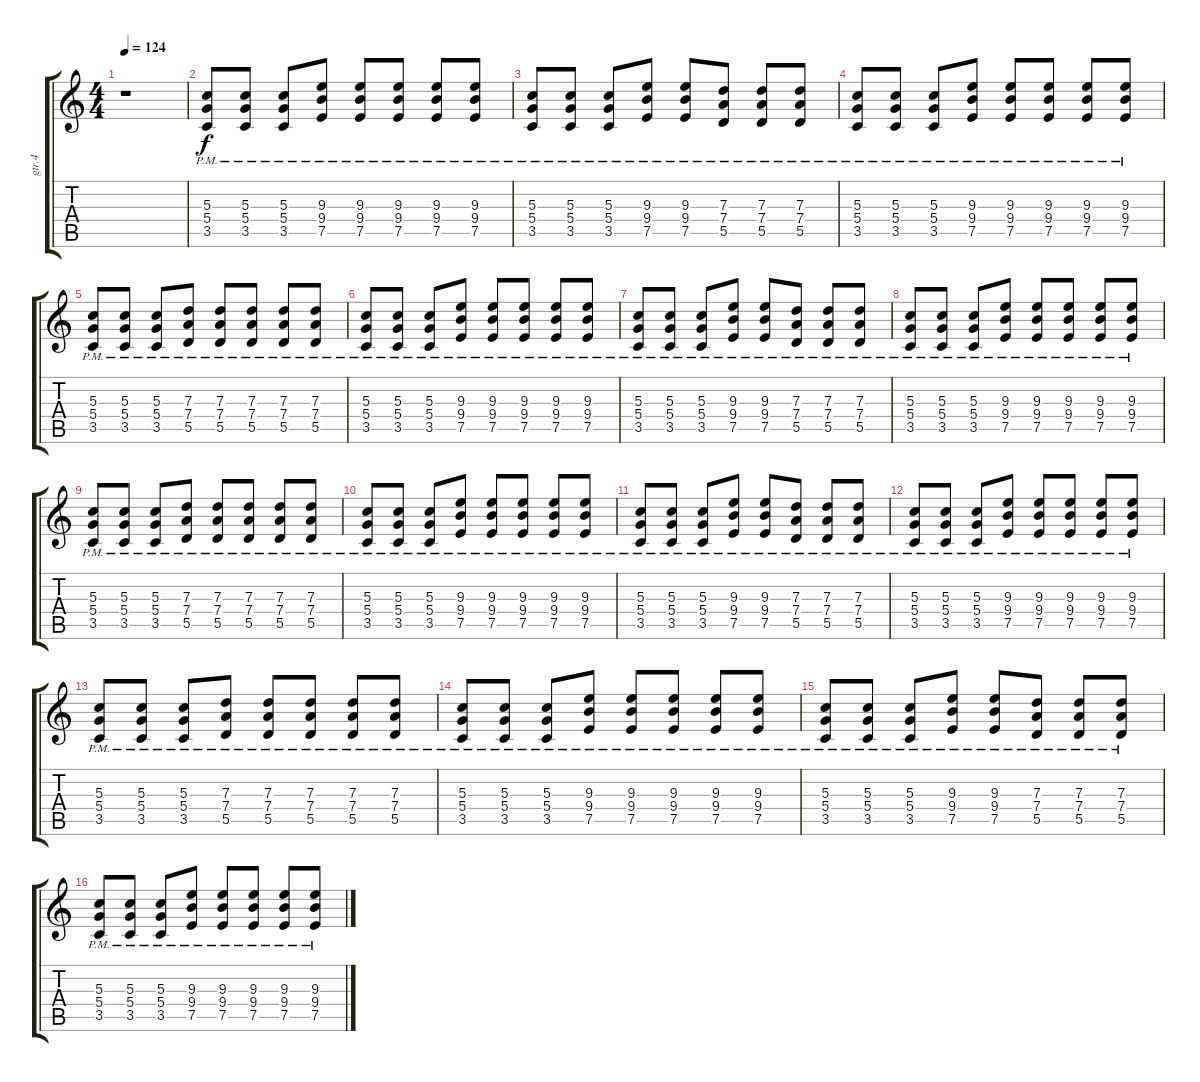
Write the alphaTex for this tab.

\track ("gtr.4" "gtr.4") {instrument distortionguitar}
\staff {score tabs}
\tuning (E4 B3 G3 D3 A2 E2) {hide}
\ts (4 4)
\tempo 124
\clef g2
\ks c
r.1{dy f} |
(5.3{pm} 5.4 3.5).8 (5.3{pm} 5.4 3.5).8 (5.3{pm} 5.4 3.5).8 (9.3{pm} 9.4 7.5).8 (9.3{pm} 9.4 7.5).8 (9.3{pm} 9.4 7.5).8 (9.3{pm} 9.4 7.5).8 (9.3{pm} 9.4 7.5).8 |
(5.3{pm} 5.4 3.5).8 (5.3{pm} 5.4 3.5).8 (5.3{pm} 5.4 3.5).8 (9.3{pm} 9.4 7.5).8 (9.3{pm} 9.4 7.5).8 (7.3{pm} 7.4 5.5).8 (7.3{pm} 7.4 5.5).8 (7.3{pm} 7.4 5.5).8 |
(5.3{pm} 5.4 3.5).8 (5.3{pm} 5.4 3.5).8 (5.3{pm} 5.4 3.5).8 (9.3{pm} 9.4 7.5).8 (9.3{pm} 9.4 7.5).8 (9.3{pm} 9.4 7.5).8 (9.3{pm} 9.4 7.5).8 (9.3{pm} 9.4 7.5).8 |
(5.3{pm} 5.4 3.5).8 (5.3{pm} 5.4 3.5).8 (5.3{pm} 5.4 3.5).8 (7.3{pm} 7.4 5.5).8 (7.3{pm} 7.4 5.5).8 (7.3{pm} 7.4 5.5).8 (7.3{pm} 7.4 5.5).8 (7.3{pm} 7.4 5.5).8 |
(5.3{pm} 5.4 3.5).8 (5.3{pm} 5.4 3.5).8 (5.3{pm} 5.4 3.5).8 (9.3{pm} 9.4 7.5).8 (9.3{pm} 9.4 7.5).8 (9.3{pm} 9.4 7.5).8 (9.3{pm} 9.4 7.5).8 (9.3{pm} 9.4 7.5).8 |
(5.3{pm} 5.4 3.5).8 (5.3{pm} 5.4 3.5).8 (5.3{pm} 5.4 3.5).8 (9.3{pm} 9.4 7.5).8 (9.3{pm} 9.4 7.5).8 (7.3{pm} 7.4 5.5).8 (7.3{pm} 7.4 5.5).8 (7.3{pm} 7.4 5.5).8 |
(5.3{pm} 5.4 3.5).8 (5.3{pm} 5.4 3.5).8 (5.3{pm} 5.4 3.5).8 (9.3{pm} 9.4 7.5).8 (9.3{pm} 9.4 7.5).8 (9.3{pm} 9.4 7.5).8 (9.3{pm} 9.4 7.5).8 (9.3{pm} 9.4 7.5).8 |
(5.3{pm} 5.4 3.5).8 (5.3{pm} 5.4 3.5).8 (5.3{pm} 5.4 3.5).8 (7.3{pm} 7.4 5.5).8 (7.3{pm} 7.4 5.5).8 (7.3{pm} 7.4 5.5).8 (7.3{pm} 7.4 5.5).8 (7.3{pm} 7.4 5.5).8 |
(5.3{pm} 5.4 3.5).8 (5.3{pm} 5.4 3.5).8 (5.3{pm} 5.4 3.5).8 (9.3{pm} 9.4 7.5).8 (9.3{pm} 9.4 7.5).8 (9.3{pm} 9.4 7.5).8 (9.3{pm} 9.4 7.5).8 (9.3{pm} 9.4 7.5).8 |
(5.3{pm} 5.4 3.5).8 (5.3{pm} 5.4 3.5).8 (5.3{pm} 5.4 3.5).8 (9.3{pm} 9.4 7.5).8 (9.3{pm} 9.4 7.5).8 (7.3{pm} 7.4 5.5).8 (7.3{pm} 7.4 5.5).8 (7.3{pm} 7.4 5.5).8 |
(5.3{pm} 5.4 3.5).8 (5.3{pm} 5.4 3.5).8 (5.3{pm} 5.4 3.5).8 (9.3{pm} 9.4 7.5).8 (9.3{pm} 9.4 7.5).8 (9.3{pm} 9.4 7.5).8 (9.3{pm} 9.4 7.5).8 (9.3{pm} 9.4 7.5).8 |
(5.3{pm} 5.4 3.5).8 (5.3{pm} 5.4 3.5).8 (5.3{pm} 5.4 3.5).8 (7.3{pm} 7.4 5.5).8 (7.3{pm} 7.4 5.5).8 (7.3{pm} 7.4 5.5).8 (7.3{pm} 7.4 5.5).8 (7.3{pm} 7.4 5.5).8 |
(5.3{pm} 5.4 3.5).8 (5.3{pm} 5.4 3.5).8 (5.3{pm} 5.4 3.5).8 (9.3{pm} 9.4 7.5).8 (9.3{pm} 9.4 7.5).8 (9.3{pm} 9.4 7.5).8 (9.3{pm} 9.4 7.5).8 (9.3{pm} 9.4 7.5).8 |
(5.3{pm} 5.4 3.5).8 (5.3{pm} 5.4 3.5).8 (5.3{pm} 5.4 3.5).8 (9.3{pm} 9.4 7.5).8 (9.3{pm} 9.4 7.5).8 (7.3{pm} 7.4 5.5).8 (7.3{pm} 7.4 5.5).8 (7.3{pm} 7.4 5.5).8 |
(5.3{pm} 5.4 3.5).8 (5.3{pm} 5.4 3.5).8 (5.3{pm} 5.4 3.5).8 (9.3{pm} 9.4 7.5).8 (9.3{pm} 9.4 7.5).8 (9.3{pm} 9.4 7.5).8 (9.3{pm} 9.4 7.5).8 (9.3{pm} 9.4 7.5).8
